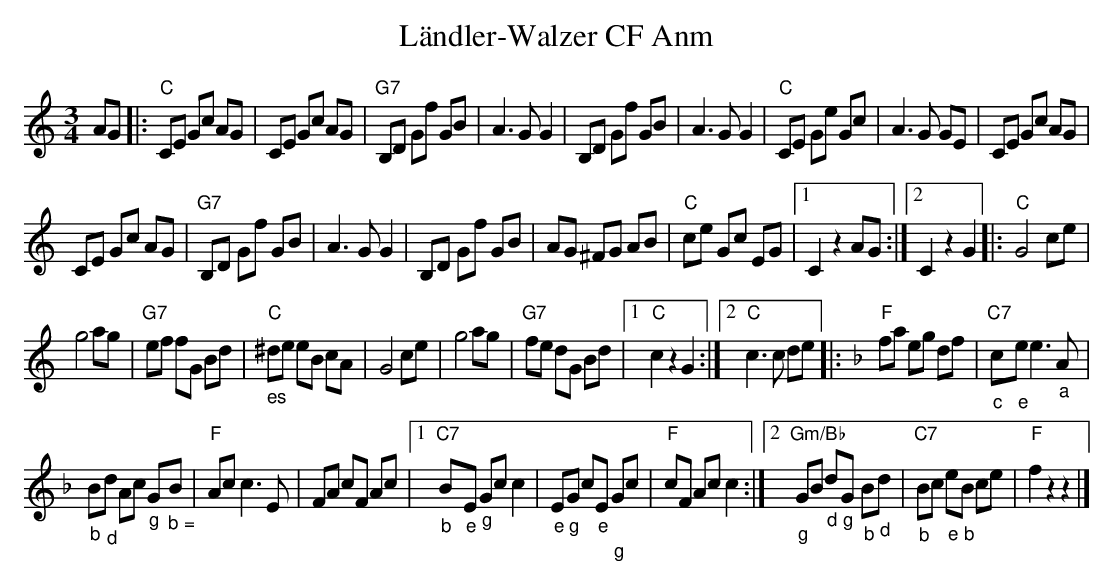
X:1
T: L\"andler-Walzer CF Anm
M:3/4
L:1/8
K:C %%MIDI gchordon
AG |: "C"CE Gc AG | CE Gc AG | "G7"B,D Gf GB | A3GG2 | B,D Gf GB | A3GG2 | "C"CE Ge Gc | A3G GE | CE Gc AG |
CE Gc AG | "G7"B,D Gf GB | A3GG2 | B,D Gf GB | AG ^FG AB | "C"ce Gc EG |1 C2z2AG :|2 C2z2G2 |:"C"G4 ce |
g4 ag | "G7"ef fG Bd | "C""_es"^de eB cA | G4 ce | g4 ag | "G7"fe dG Bd |1 "C"c2z2G2 :|2 "C"c3c de |: [K:F] "F"fa eg df | "C7""_c"c"_e"e e3"_a"A |
"_b"B"_d"d Ac "_g"G"_ b ="B | "F"Ac c3E | FA cF Ac |1 "C7""_b"B"_e"E "_g"Gc c2 | "_e"E"_g"G c"_e"E "_g"Gc | "F"cF Ac c2 :|2 "Gm/Bb""_g"GB "_d"d"_g"G "_b"B"_d"d | "C7""_b"Bc "_e"e"_b"B ce | "F"f2z2z2 |]
